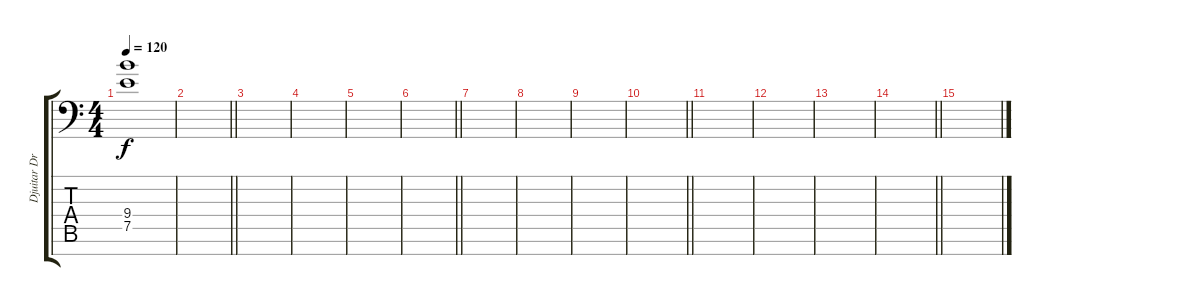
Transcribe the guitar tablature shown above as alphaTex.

\track ("Djuitar Dropped A" "Djuitar Dr") {instrument distortionguitar}
\staff {score tabs}
\tuning (E4 B3 G3 D3 A2 E2 A1) {hide}
\ts (4 4)
\tempo 120
\clef f4
\ks c
(9.4{t} 7.5{t}).1{dy f} |
\barLineRight lightlight
|
|
|
|
\barLineRight lightlight
|
|
|
|
\barLineRight lightlight
|
|
|
|
\barLineRight lightlight
|
\section ("" "")
